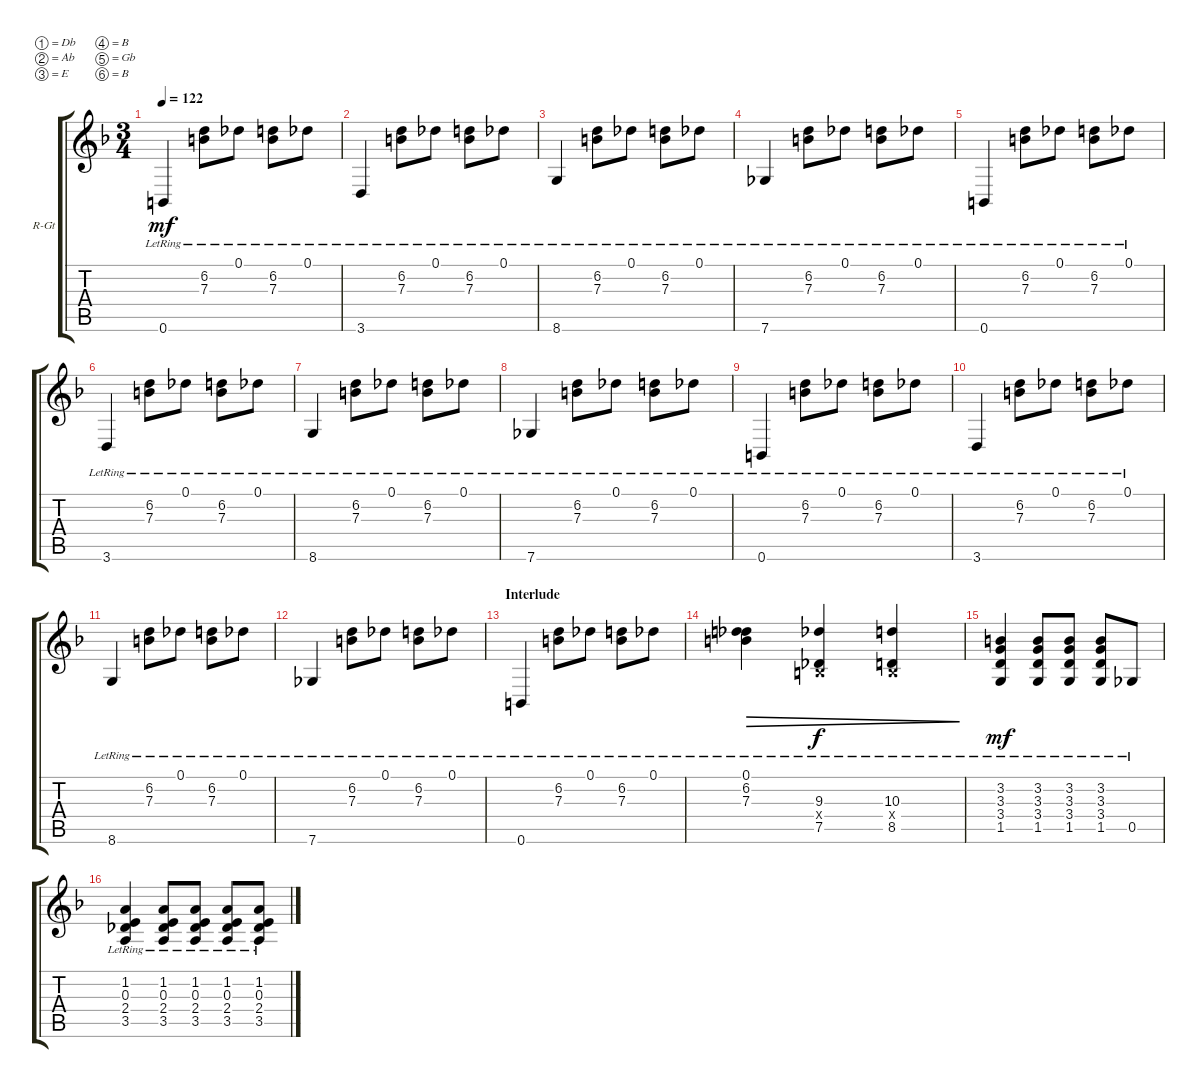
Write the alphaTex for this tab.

\defaultSystemsLayout 4
\bracketExtendMode groupsimilarinstruments
\firstSystemTrackNameOrientation horizontal
\otherSystemsTrackNameOrientation horizontal
\track ("Rhythm Guitar" "R-Gt") {instrument electricguitarclean}
\staff {score tabs}
\tuning (Db4 Ab3 E3 B2 Gb2 B1)
\ts (3 4)
\tempo 122
\clef g2
\ks f
0.6{lr}.4{dy mf} (6.2{lr} 7.3{lr}).8 0.1{lr}.8 (6.2{lr} 7.3{lr}).8 0.1{lr}.8 |
3.6{lr}.4 (6.2{lr} 7.3{lr}).8 0.1{lr}.8 (6.2{lr} 7.3{lr}).8 0.1{lr}.8 |
8.6{lr}.4 (6.2{lr} 7.3{lr}).8 0.1{lr}.8 (6.2{lr} 7.3{lr}).8 0.1{lr}.8 |
7.6{lr}.4 (6.2{lr} 7.3{lr}).8 0.1{lr}.8 (6.2{lr} 7.3{lr}).8 0.1{lr}.8 |
0.6{lr}.4 (6.2{lr} 7.3{lr}).8 0.1{lr}.8 (6.2{lr} 7.3{lr}).8 0.1{lr}.8 |
3.6{lr}.4 (6.2{lr} 7.3{lr}).8 0.1{lr}.8 (6.2{lr} 7.3{lr}).8 0.1{lr}.8 |
8.6{lr}.4 (6.2{lr} 7.3{lr}).8 0.1{lr}.8 (6.2{lr} 7.3{lr}).8 0.1{lr}.8 |
7.6{lr}.4 (6.2{lr} 7.3{lr}).8 0.1{lr}.8 (6.2{lr} 7.3{lr}).8 0.1{lr}.8 |
0.6{lr}.4 (6.2{lr} 7.3{lr}).8 0.1{lr}.8 (6.2{lr} 7.3{lr}).8 0.1{lr}.8 |
3.6{lr}.4 (6.2{lr} 7.3{lr}).8 0.1{lr}.8 (6.2{lr} 7.3{lr}).8 0.1{lr}.8 |
8.6{lr}.4 (6.2{lr} 7.3{lr}).8 0.1{lr}.8 (6.2{lr} 7.3{lr}).8 0.1{lr}.8 |
7.6{lr}.4 (6.2{lr} 7.3{lr}).8 0.1{lr}.8 (6.2{lr} 7.3{lr}).8 0.1{lr}.8 |
\section ("" "Interlude")
0.6{lr}.4 (6.2{lr} 7.3{lr}).8 0.1{lr}.8 (6.2{lr} 7.3{lr}).8 0.1{lr}.8 |
(0.1{lr} 6.2{lr} 7.3{lr}).4{dec} (9.3{lr} 0.4{x} 7.5{lr}).4{dec dy f} (10.3{lr} 0.4{x} 8.5{lr}).4{dec} |
(3.2{lr} 3.3{lr} 3.4{lr} 1.5{lr}).4{dy mf} (1.5{lr} 3.4{lr} 3.3{lr} 3.2{lr}).8 (1.5{lr} 3.4{lr} 3.3{lr} 3.2{lr}).8 (1.5{lr} 3.4{lr} 3.3{lr} 3.2{lr}).8 0.5{lr}.8 |
(1.2{lr} 0.3{lr} 2.4{lr} 3.5{lr}).4 (1.2{lr} 0.3{lr} 2.4{lr} 3.5{lr}).8 (1.2{lr} 0.3{lr} 2.4{lr} 3.5{lr}).8 (1.2{lr} 0.3{lr} 2.4{lr} 3.5{lr}).8 (1.2{lr} 0.3{lr} 2.4{lr} 3.5{lr}).8
